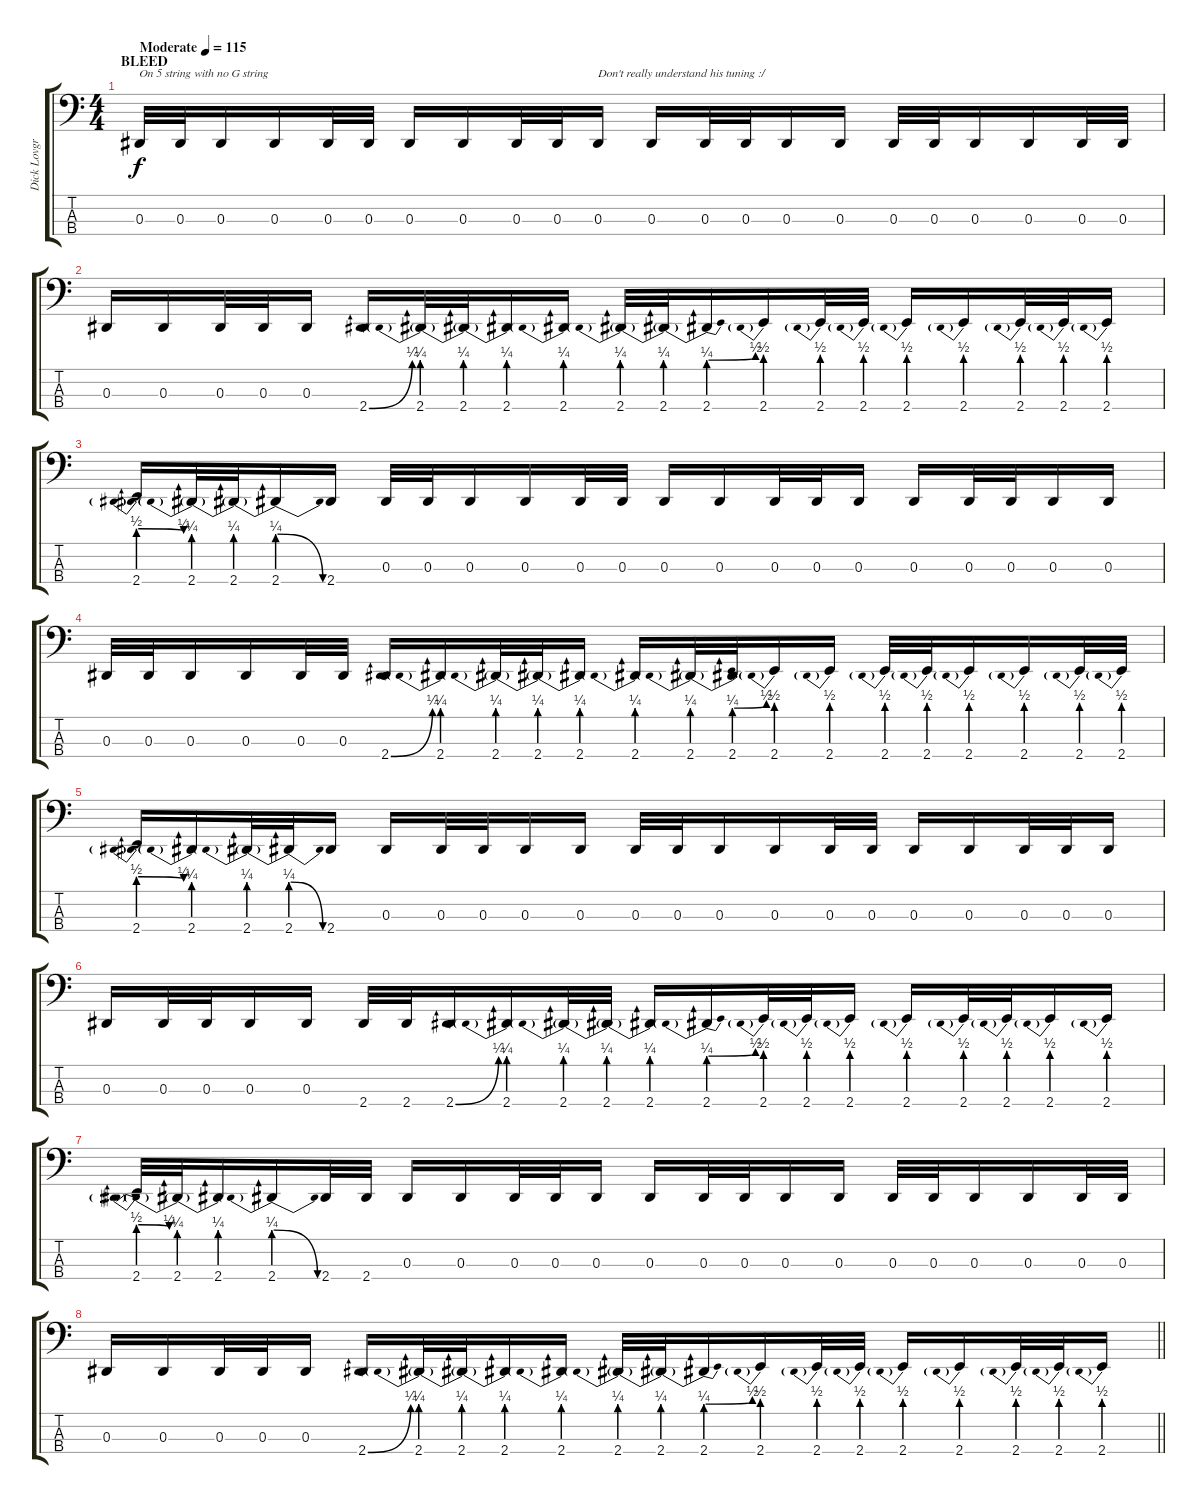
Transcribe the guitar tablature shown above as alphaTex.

\track ("Dick Lovgren (Bass)" "Dick Lovgr") {instrument slapbass2}
\staff {score tabs}
\tuning (Bb1 Ab1 Eb1 Db1) {hide}
\ts (4 4)
\section ("" "BLEED")
\tempo (115 "Moderate")
\clef f4
\ks c
0.3.32{txt "On 5 string with no G string" dy f instrument slapbass2} 0.3.32 0.3.16 0.3.16 0.3.32 0.3.32 0.3.16 0.3.16 0.3.32 0.3.32 0.3.16{txt "Don't really understand his tuning :/"} 0.3.16 0.3.32 0.3.32 0.3.16 0.3.16 0.3.32 0.3.32 0.3.16 0.3.16 0.3.32 0.3.32 |
0.3.16 0.3.16 0.3.32 0.3.32 0.3.16 2.4{be (bend 0 0 60 1)}.16 2.4{be (prebend 0 1 60 1)}.32 2.4{be (prebend 0 1 60 1)}.32 2.4{be (prebend 0 1 60 1)}.16 2.4{be (prebend 0 1 60 1)}.16 2.4{be (prebend 0 1 60 1)}.32 2.4{be (prebend 0 1 60 1)}.32 2.4{be (prebendbend 0 1 60 2)}.16 2.4{be (prebend 0 2 60 2)}.16 2.4{be (prebend 0 2 60 2)}.32 2.4{be (prebend 0 2 60 2)}.32 2.4{be (prebend 0 2 60 2)}.16 2.4{be (prebend 0 2 60 2)}.16 2.4{be (prebend 0 2 60 2)}.32 2.4{be (prebend 0 2 60 2)}.32 2.4{be (prebend 0 2 60 2)}.16 |
2.4{be (prebendrelease 0 2 60 1)}.16 2.4{be (prebend 0 1 60 1)}.32 2.4{be (prebend 0 1 60 1)}.32 2.4{be (prebendrelease 0 1 60 0)}.16 2.4.16 0.3.32 0.3.32 0.3.16 0.3.16 0.3.32 0.3.32 0.3.16 0.3.16 0.3.32 0.3.32 0.3.16 0.3.16 0.3.32 0.3.32 0.3.16 0.3.16 |
0.3.32 0.3.32 0.3.16 0.3.16 0.3.32 0.3.32 2.4{be (bend 0 0 60 1)}.16 2.4{be (prebend 0 1 60 1)}.16 2.4{be (prebend 0 1 60 1)}.32 2.4{be (prebend 0 1 60 1)}.32 2.4{be (prebend 0 1 60 1)}.16 2.4{be (prebend 0 1 60 1)}.16 2.4{be (prebend 0 1 60 1)}.32 2.4{be (prebendbend 0 1 60 2)}.32 2.4{be (prebend 0 2 60 2)}.16 2.4{be (prebend 0 2 60 2)}.16 2.4{be (prebend 0 2 60 2)}.32 2.4{be (prebend 0 2 60 2)}.32 2.4{be (prebend 0 2 60 2)}.16 2.4{be (prebend 0 2 60 2)}.16 2.4{be (prebend 0 2 60 2)}.32 2.4{be (prebend 0 2 60 2)}.32 |
2.4{be (prebendrelease 0 2 60 1)}.16 2.4{be (prebend 0 1 60 1)}.16 2.4{be (prebend 0 1 60 1)}.32 2.4{be (prebendrelease 0 1 60 0)}.32 2.4.16 0.3.16 0.3.32 0.3.32 0.3.16 0.3.16 0.3.32 0.3.32 0.3.16 0.3.16 0.3.32 0.3.32 0.3.16 0.3.16 0.3.32 0.3.32 0.3.16 |
0.3.16 0.3.32 0.3.32 0.3.16 0.3.16 2.4.32 2.4.32 2.4{be (bend 0 0 60 1)}.16 2.4{be (prebend 0 1 60 1)}.16 2.4{be (prebend 0 1 60 1)}.32 2.4{be (prebend 0 1 60 1)}.32 2.4{be (prebend 0 1 60 1)}.16 2.4{be (prebendbend 0 1 60 2)}.16 2.4{be (prebend 0 2 60 2)}.32 2.4{be (prebend 0 2 60 2)}.32 2.4{be (prebend 0 2 60 2)}.16 2.4{be (prebend 0 2 60 2)}.16 2.4{be (prebend 0 2 60 2)}.32 2.4{be (prebend 0 2 60 2)}.32 2.4{be (prebend 0 2 60 2)}.16 2.4{be (prebend 0 2 60 2)}.16 |
2.4{be (prebendrelease 0 2 60 1)}.32 2.4{be (prebend 0 1 60 1)}.32 2.4{be (prebend 0 1 60 1)}.16 2.4{be (prebendrelease 0 1 60 0)}.16 2.4.32 2.4.32 0.3.16 0.3.16 0.3.32 0.3.32 0.3.16 0.3.16 0.3.32 0.3.32 0.3.16 0.3.16 0.3.32 0.3.32 0.3.16 0.3.16 0.3.32 0.3.32 |
\barLineRight lightlight
0.3.16 0.3.16 0.3.32 0.3.32 0.3.16 2.4{be (bend 0 0 60 1)}.16 2.4{be (prebend 0 1 60 1)}.32 2.4{be (prebend 0 1 60 1)}.32 2.4{be (prebend 0 1 60 1)}.16 2.4{be (prebend 0 1 60 1)}.16 2.4{be (prebend 0 1 60 1)}.32 2.4{be (prebend 0 1 60 1)}.32 2.4{be (prebendbend 0 1 60 2)}.16 2.4{be (prebend 0 2 60 2)}.16 2.4{be (prebend 0 2 60 2)}.32 2.4{be (prebend 0 2 60 2)}.32 2.4{be (prebend 0 2 60 2)}.16 2.4{be (prebend 0 2 60 2)}.16 2.4{be (prebend 0 2 60 2)}.32 2.4{be (prebend 0 2 60 2)}.32 2.4{be (prebend 0 2 60 2)}.16
